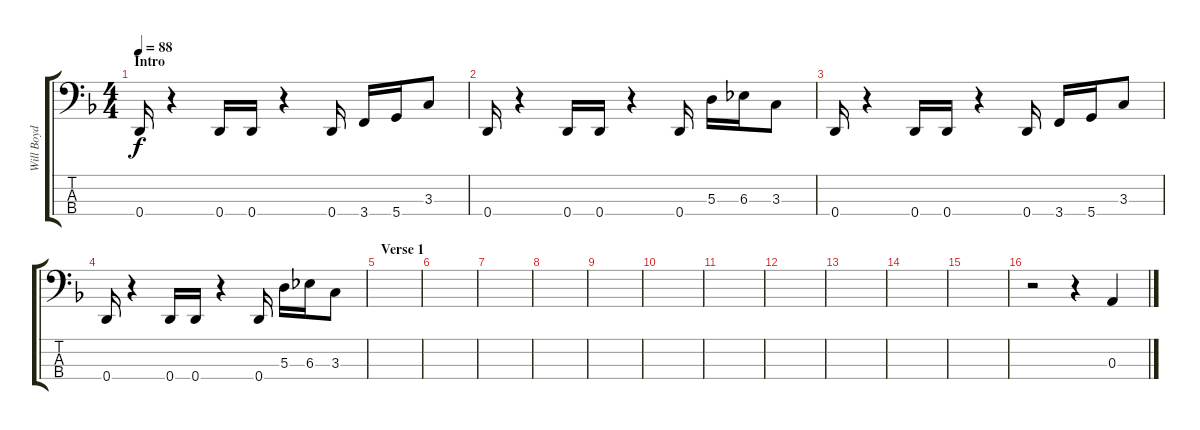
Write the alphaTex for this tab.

\track ("Will Boyd" "Will Boyd") {instrument electricbasspick}
\staff {score tabs}
\tuning (G2 D2 A1 D1) {hide}
\ts (4 4)
\section ("" "Intro")
\tempo 88
\clef f4
\ks f
0.4.16{dy f} r.4 0.4.16 0.4.16 r.4 0.4.16 3.4.16 5.4.16 3.3.8 |
0.4.16 r.4 0.4.16 0.4.16 r.4 0.4.16 5.3.16 6.3.16 3.3.8 |
0.4.16 r.4 0.4.16 0.4.16 r.4 0.4.16 3.4.16 5.4.16 3.3.8 |
0.4.16 r.4 0.4.16 0.4.16 r.4 0.4.16 5.3.16 6.3.16 3.3.8 |
\section ("" "Verse 1")
|
|
|
|
|
|
|
|
|
|
|
r.2 r.4 0.3.4
